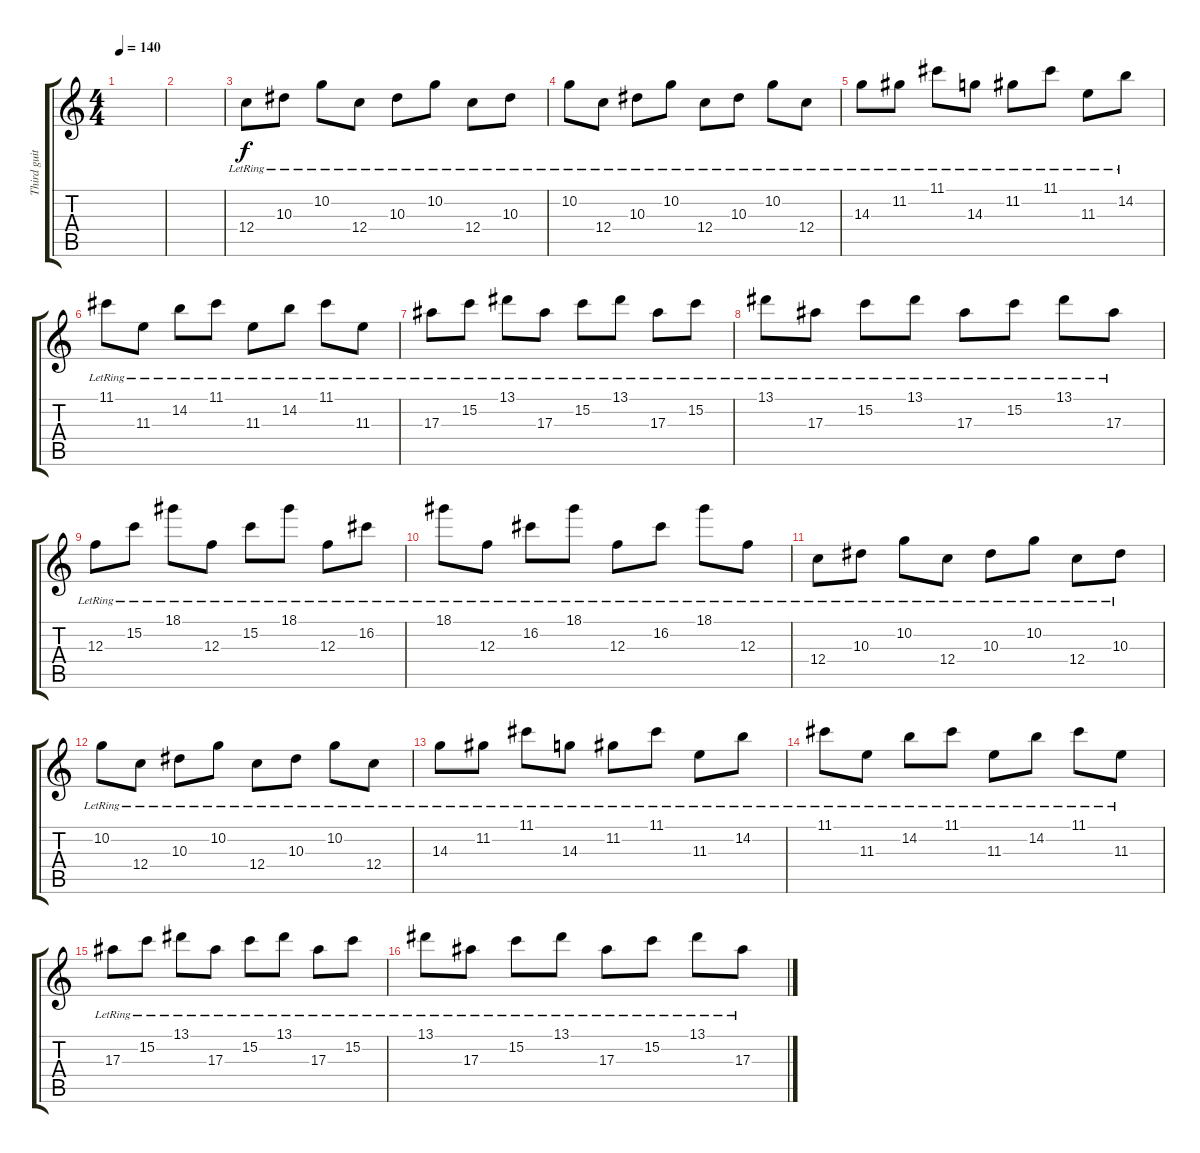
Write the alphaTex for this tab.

\track ("Third guitar" "Third guit") {instrument distortionguitar}
\staff {score tabs}
\tuning (D4 A3 F3 C3 G2 C2) {hide}
\ts (4 4)
\tempo 140
\clef g2
\ks c
|
|
12.4{lr}.8 10.3{lr}.8 10.2{lr}.8 12.4{lr}.8 10.3{lr}.8 10.2{lr}.8 12.4{lr}.8 10.3{lr}.8 |
10.2{lr}.8 12.4{lr}.8 10.3{lr}.8 10.2{lr}.8 12.4{lr}.8 10.3{lr}.8 10.2{lr}.8 12.4{lr}.8 |
14.3{lr}.8 11.2{lr}.8 11.1{lr}.8 14.3{lr}.8 11.2{lr}.8 11.1{lr}.8 11.3{lr}.8 14.2{lr}.8 |
11.1{lr}.8 11.3{lr}.8 14.2{lr}.8 11.1{lr}.8 11.3{lr}.8 14.2{lr}.8 11.1{lr}.8 11.3{lr}.8 |
17.3{lr}.8 15.2{lr}.8 13.1{lr}.8 17.3{lr}.8 15.2{lr}.8 13.1{lr}.8 17.3{lr}.8 15.2{lr}.8 |
13.1{lr}.8 17.3{lr}.8 15.2{lr}.8 13.1{lr}.8 17.3{lr}.8 15.2{lr}.8 13.1{lr}.8 17.3{lr}.8 |
12.3{lr}.8 15.2{lr}.8 18.1{lr}.8 12.3{lr}.8 15.2{lr}.8 18.1{lr}.8 12.3{lr}.8 16.2{lr}.8 |
18.1{lr}.8 12.3{lr}.8 16.2{lr}.8 18.1{lr}.8 12.3{lr}.8 16.2{lr}.8 18.1{lr}.8 12.3{lr}.8 |
12.4{lr}.8 10.3{lr}.8 10.2{lr}.8 12.4{lr}.8 10.3{lr}.8 10.2{lr}.8 12.4{lr}.8 10.3{lr}.8 |
10.2{lr}.8 12.4{lr}.8 10.3{lr}.8 10.2{lr}.8 12.4{lr}.8 10.3{lr}.8 10.2{lr}.8 12.4{lr}.8 |
14.3{lr}.8 11.2{lr}.8 11.1{lr}.8 14.3{lr}.8 11.2{lr}.8 11.1{lr}.8 11.3{lr}.8 14.2{lr}.8 |
11.1{lr}.8 11.3{lr}.8 14.2{lr}.8 11.1{lr}.8 11.3{lr}.8 14.2{lr}.8 11.1{lr}.8 11.3{lr}.8 |
17.3{lr}.8 15.2{lr}.8 13.1{lr}.8 17.3{lr}.8 15.2{lr}.8 13.1{lr}.8 17.3{lr}.8 15.2{lr}.8 |
13.1{lr}.8 17.3{lr}.8 15.2{lr}.8 13.1{lr}.8 17.3{lr}.8 15.2{lr}.8 13.1{lr}.8 17.3{lr}.8
